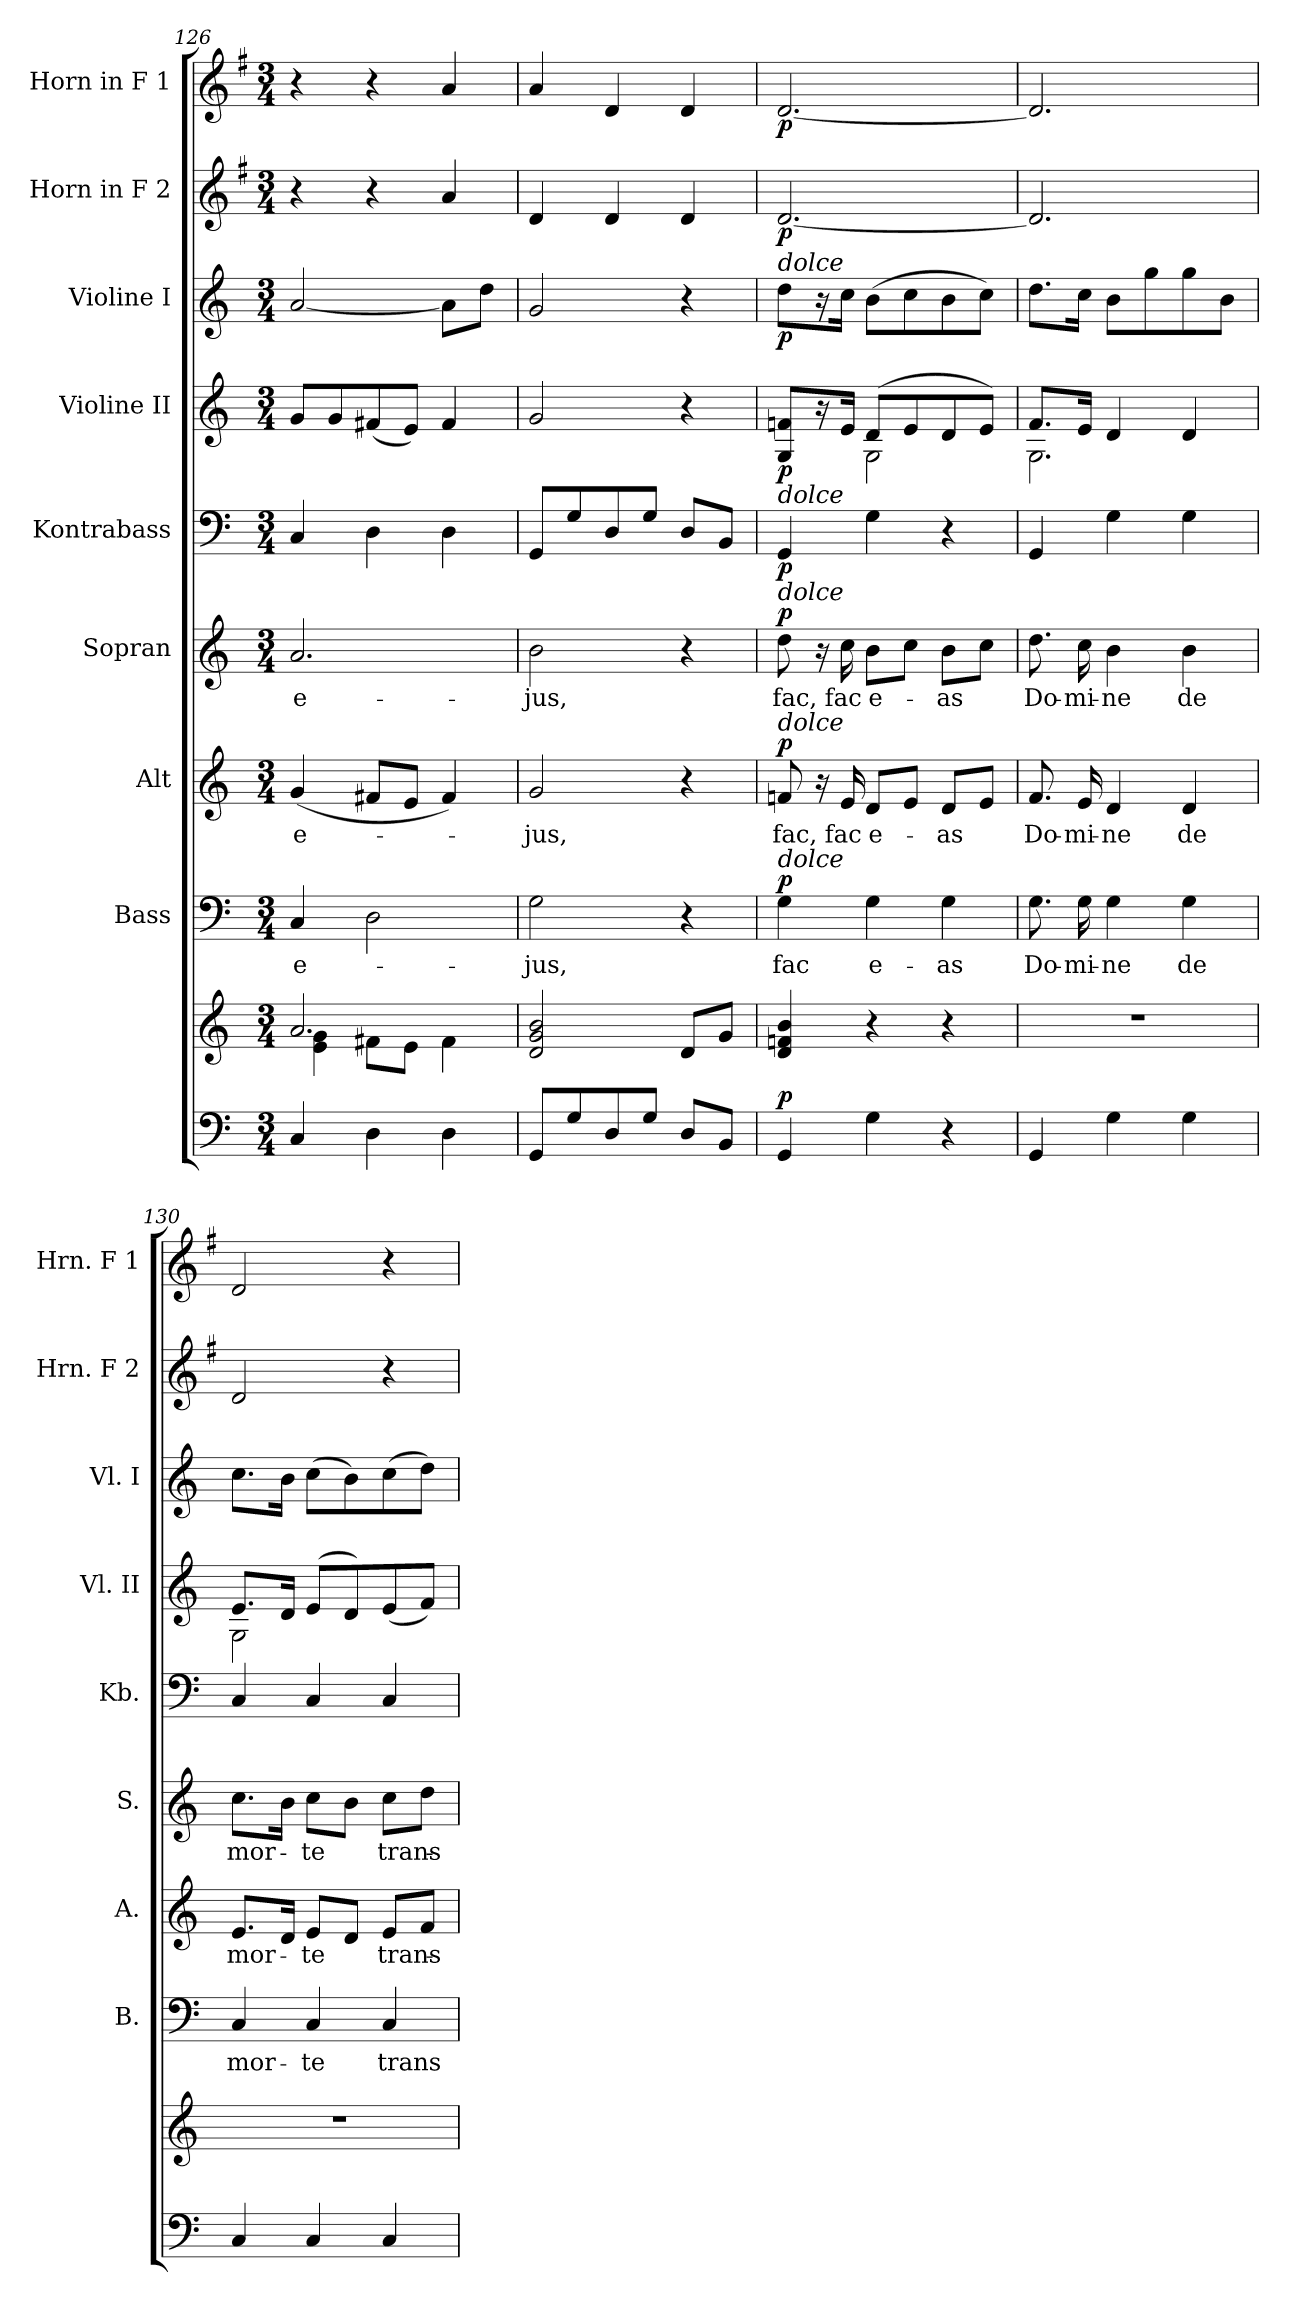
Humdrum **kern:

**kern	**kern	**dynam	**kern	**text	**dynam	**kern	**text	**dynam	**kern	**text	**dynam	**kern	**dynam	**kern	**dynam	**kern	**dynam	**kern	**dynam	**kern	**dynam
*part9	*part9	*part9	*part8	*part8	*part8	*part7	*part7	*part7	*part6	*part6	*part6	*part5	*part5	*part4	*part4	*part3	*part3	*part2	*part2	*part1	*part1
*staff10	*staff9	*staff9/10	*staff8	*staff8	*staff8	*staff7	*staff7	*staff7	*staff6	*staff6	*staff6	*staff5	*staff5	*staff4	*staff4	*staff3	*staff3	*staff2	*staff2	*staff1	*staff1
*	*	*	*I"Bass	*	*	*I"Alt	*	*	*I"Sopran	*	*	*I"Kontrabass	*	*I"Violine II	*	*I"Violine I	*	*I"Horn in F 2	*	*I"Horn in F 1	*
*	*	*	*I'B.	*	*	*I'A.	*	*	*I'S.	*	*	*I'Kb.	*	*I'Vl. II	*	*I'Vl. I	*	*I'Hrn. F 2	*	*I'Hrn. F 1	*
*clefF4	*clefG2	*	*clefF4	*	*	*clefG2	*	*	*clefG2	*	*	*clefF4	*	*clefG2	*	*clefG2	*	*clefG2	*	*clefG2	*
*	*	*	*	*	*	*	*	*	*	*	*	*ITrd7c12	*	*	*	*	*	*ITrd4c7	*	*ITrd4c7	*
*k[]	*k[]	*	*k[]	*	*	*k[]	*	*	*k[]	*	*	*k[]	*	*k[]	*	*k[]	*	*k[]	*	*k[]	*
*C:	*C:	*	*C:	*	*	*C:	*	*	*C:	*	*	*C:	*	*C:	*	*C:	*	*C:	*	*C:	*
*M3/4	*M3/4	*	*M3/4	*	*	*M3/4	*	*	*M3/4	*	*	*M3/4	*	*M3/4	*	*M3/4	*	*M3/4	*	*M3/4	*
=126	=126	=126	=126	=126	=126	=126	=126	=126	=126	=126	=126	=126	=126	=126	=126	=126	=126	=126	=126	=126	=126
*	*^	*	*	*	*	*	*	*	*	*	*	*	*	*	*	*	*	*	*	*	*
!	!	!	!	!	!LO:LY:b	!	!	!LO:LY:b	!	!	!LO:LY:b	!	!	!	!	!	!	!	!	!	!	!
4C/	2.a/	4e\ 4g\	.	4C/	e-	.	(<4g/	e-	.	2.a/	e-	.	4CC/	.	8g/L	.	[2a/	.	4r	.	4r	.
.	.	.	.	.	.	.	.	.	.	.	.	.	.	.	8g/	.	.	.	.	.	.	.
4D\	.	8f#X\L	.	2D\	.	.	8f#X/L	.	.	.	.	.	4DD\	.	(<8f#X/	.	.	.	4r	.	4r	.
.	.	8e\J	.	.	.	.	8e/J	.	.	.	.	.	.	.	8e/J)	.	.	.	.	.	.	.
4D\	.	4f#\	.	.	.	.	4f#/)	.	.	.	.	.	4DD\	.	4f#/	.	8a\L]	.	4d/	.	4d/	.
.	.	.	.	.	.	.	.	.	.	.	.	.	.	.	.	.	8dd\J	.	.	.	.	.
*	*v	*v	*	*	*	*	*	*	*	*	*	*	*	*	*	*	*	*	*	*	*	*
=127	=127	=127	=127	=127	=127	=127	=127	=127	=127	=127	=127	=127	=127	=127	=127	=127	=127	=127	=127	=127	=127
!	!	!	!	!LO:LY:b	!	!	!LO:LY:b	!	!	!LO:LY:b	!	!	!	!	!	!	!	!	!	!	!
8GG/L	2d/ 2g/ 2b/	.	2G\	-jus,	.	2g/	-jus,	.	2b\	-jus,	.	8GGG/L	.	2g/	.	2g/	.	4G/	.	4d/	.
8G/	.	.	.	.	.	.	.	.	.	.	.	8GG/	.	.	.	.	.	.	.	.	.
8D/	.	.	.	.	.	.	.	.	.	.	.	8DD/	.	.	.	.	.	4G/	.	4G/	.
8G/J	.	.	.	.	.	.	.	.	.	.	.	8GG/J	.	.	.	.	.	.	.	.	.
8D/L	8d/L	.	4r	.	.	4r	.	.	4r	.	.	8DD/L	.	4r	.	4r	.	4G/	.	4G/	.
8BB/J	8g/J	.	.	.	.	.	.	.	.	.	.	8BBB/J	.	.	.	.	.	.	.	.	.
=128	=128	=128	=128	=128	=128	=128	=128	=128	=128	=128	=128	=128	=128	=128	=128	=128	=128	=128	=128	=128	=128
!	!	!	!	!	!	!	!	!	!	!	!	!	!	!	!	!LO:TX:a:i:t=dolce	!	!	!	!	!
!	!	!	!	!	!	!	!	!	!	!	!	!	!	!LO:TX:a:i:t=dolce	!	!	!	!	!	!	!
!	!	!	!	!	!	!	!	!	!	!	!	!LO:TX:a:i:t=dolce	!	!	!	!	!	!	!	!	!
!	!	!	!	!	!	!	!	!	!LO:TX:a:i:t=dolce	!	!	!	!	!	!	!	!	!	!	!	!
!	!	!	!	!	!	!LO:TX:a:i:t=dolce	!	!	!	!	!	!	!	!	!	!	!	!	!	!	!
!	!	!	!LO:TX:a:i:t=dolce	!	!	!	!	!	!	!	!	!	!	!	!	!	!	!	!	!	!
!	!	!LO:DY:a=2	!	!LO:LY:b	!LO:DY:a	!	!LO:LY:b	!LO:DY:a	!	!LO:LY:b	!LO:DY:a	!	!LO:DY:b	!	!LO:DY:b	!	!LO:DY:b	!	!LO:DY:b	!	!LO:DY:b
*	*	*	*	*	*	*	*	*	*	*	*	*	*	*^	*	*	*	*	*	*	*
4GG/	4d/ 4fn/ 4b/	p	4G\	fac	p	8fn/	fac,	p	8dd\	fac,	p	4GGG/	p	8G/ 8fn/L	4ryy	p	8dd\L	p	[2.G/	p	[2.G/	p
.	.	.	.	.	.	16r	.	.	16r	.	.	.	.	16ra	.	.	16r	.	.	.	.	.
!	!	!	!	!	!	!	!LO:LY:b	!	!	!LO:LY:b	!	!	!	!	!	!	!	!	!	!	!	!
.	.	.	.	.	.	16e/	fac	.	16cc\	fac	.	.	.	16e/Jk	.	.	16cc\Jk	.	.	.	.	.
!	!	!	!	!LO:LY:b	!	!	!LO:LY:b	!	!	!LO:LY:b	!	!	!	!	!	!	!	!	!	!	!	!
4G\	4r	.	4G\	e-	.	8d/L	e-	.	8b\L	e-	.	4GG\	.	(>8d/L	2G\	.	(>8b\L	.	.	.	.	.
.	.	.	.	.	.	8e/J	.	.	8cc\J	.	.	.	.	8e/	.	.	8cc\	.	.	.	.	.
!	!	!	!	!LO:LY:b	!	!	!LO:LY:b	!	!	!LO:LY:b	!	!	!	!	!	!	!	!	!	!	!	!
4r	4r	.	4G\	-as	.	8d/L	-as	.	8b\L	-as	.	4r	.	8d/	.	.	8b\	.	.	.	.	.
.	.	.	.	.	.	8e/J	.	.	8cc\J	.	.	.	.	8e/J)	.	.	8cc\J)	.	.	.	.	.
!!LO:PB:g=z
=129	=129	=129	=129	=129	=129	=129	=129	=129	=129	=129	=129	=129	=129	=129	=129	=129	=129	=129	=129	=129	=129	=129
!	!	!	!	!LO:LY:b	!	!	!LO:LY:b	!	!	!LO:LY:b	!	!	!	!	!	!	!	!	!	!	!	!
4GG/	2.r	.	8.G\	Do-	.	8.f/	Do-	.	8.dd\	Do-	.	4GGG/	.	8.f/L	2.G\	.	8.dd\L	.	2.G/]	.	2.G/]	.
!	!	!	!	!LO:LY:b	!	!	!LO:LY:b	!	!	!LO:LY:b	!	!	!	!	!	!	!	!	!	!	!	!
.	.	.	16G\	-mi-	.	16e/	-mi-	.	16cc\	-mi-	.	.	.	16e/Jk	.	.	16cc\Jk	.	.	.	.	.
!	!	!	!	!LO:LY:b	!	!	!LO:LY:b	!	!	!LO:LY:b	!	!	!	!	!	!	!	!	!	!	!	!
4G\	.	.	4G\	-ne	.	4d/	-ne	.	4b\	-ne	.	4GG\	.	4d/	.	.	8b\L	.	.	.	.	.
.	.	.	.	.	.	.	.	.	.	.	.	.	.	.	.	.	8gg\	.	.	.	.	.
!	!	!	!	!LO:LY:b	!	!	!LO:LY:b	!	!	!LO:LY:b	!	!	!	!	!	!	!	!	!	!	!	!
4G\	.	.	4G\	de	.	4d/	de	.	4b\	de	.	4GG\	.	4d/	.	.	8gg\	.	.	.	.	.
.	.	.	.	.	.	.	.	.	.	.	.	.	.	.	.	.	8b\J	.	.	.	.	.
=130	=130	=130	=130	=130	=130	=130	=130	=130	=130	=130	=130	=130	=130	=130	=130	=130	=130	=130	=130	=130	=130	=130
!	!	!	!	!LO:LY:b	!	!	!LO:LY:b	!	!	!LO:LY:b	!	!	!	!	!	!	!	!	!	!	!	!
4C/	2.r	.	4C/	mor-	.	8.e/L	mor-	.	8.cc\L	mor-	.	4CC/	.	8.e/L	2G\	.	8.cc\L	.	2G/	.	2G/	.
.	.	.	.	.	.	16d/Jk	.	.	16b\Jk	.	.	.	.	16d/Jk	.	.	16b\Jk	.	.	.	.	.
!	!	!	!	!LO:LY:b	!	!	!LO:LY:b	!	!	!LO:LY:b	!	!	!	!	!	!	!	!	!	!	!	!
4C/	.	.	4C/	-te	.	8e/L	-te	.	8cc\L	-te	.	4CC/	.	(<8e/L	.	.	(>8cc\L	.	.	.	.	.
.	.	.	.	.	.	8d/J	.	.	8b\J	.	.	.	.	8d/)	.	.	8b\)	.	.	.	.	.
!	!	!	!	!LO:LY:b	!	!	!LO:LY:b	!	!	!LO:LY:b	!	!	!	!	!	!	!	!	!	!	!	!
4C/	.	.	4C/	trans-	.	8e/L	trans-	.	8cc\L	trans-	.	4CC/	.	(<8e/	4ryy	.	(>8cc\	.	4r	.	4r	.
.	.	.	.	.	.	8f/J	.	.	8dd\J	.	.	.	.	8f/J)	.	.	8dd\J)	.	.	.	.	.
*	*	*	*	*	*	*	*	*	*	*	*	*	*	*v	*v	*	*	*	*	*	*	*
=	=	=	=	=	=	=	=	=	=	=	=	=	=	=	=	=	=	=	=	=	=
*-	*-	*-	*-	*-	*-	*-	*-	*-	*-	*-	*-	*-	*-	*-	*-	*-	*-	*-	*-	*-	*-
